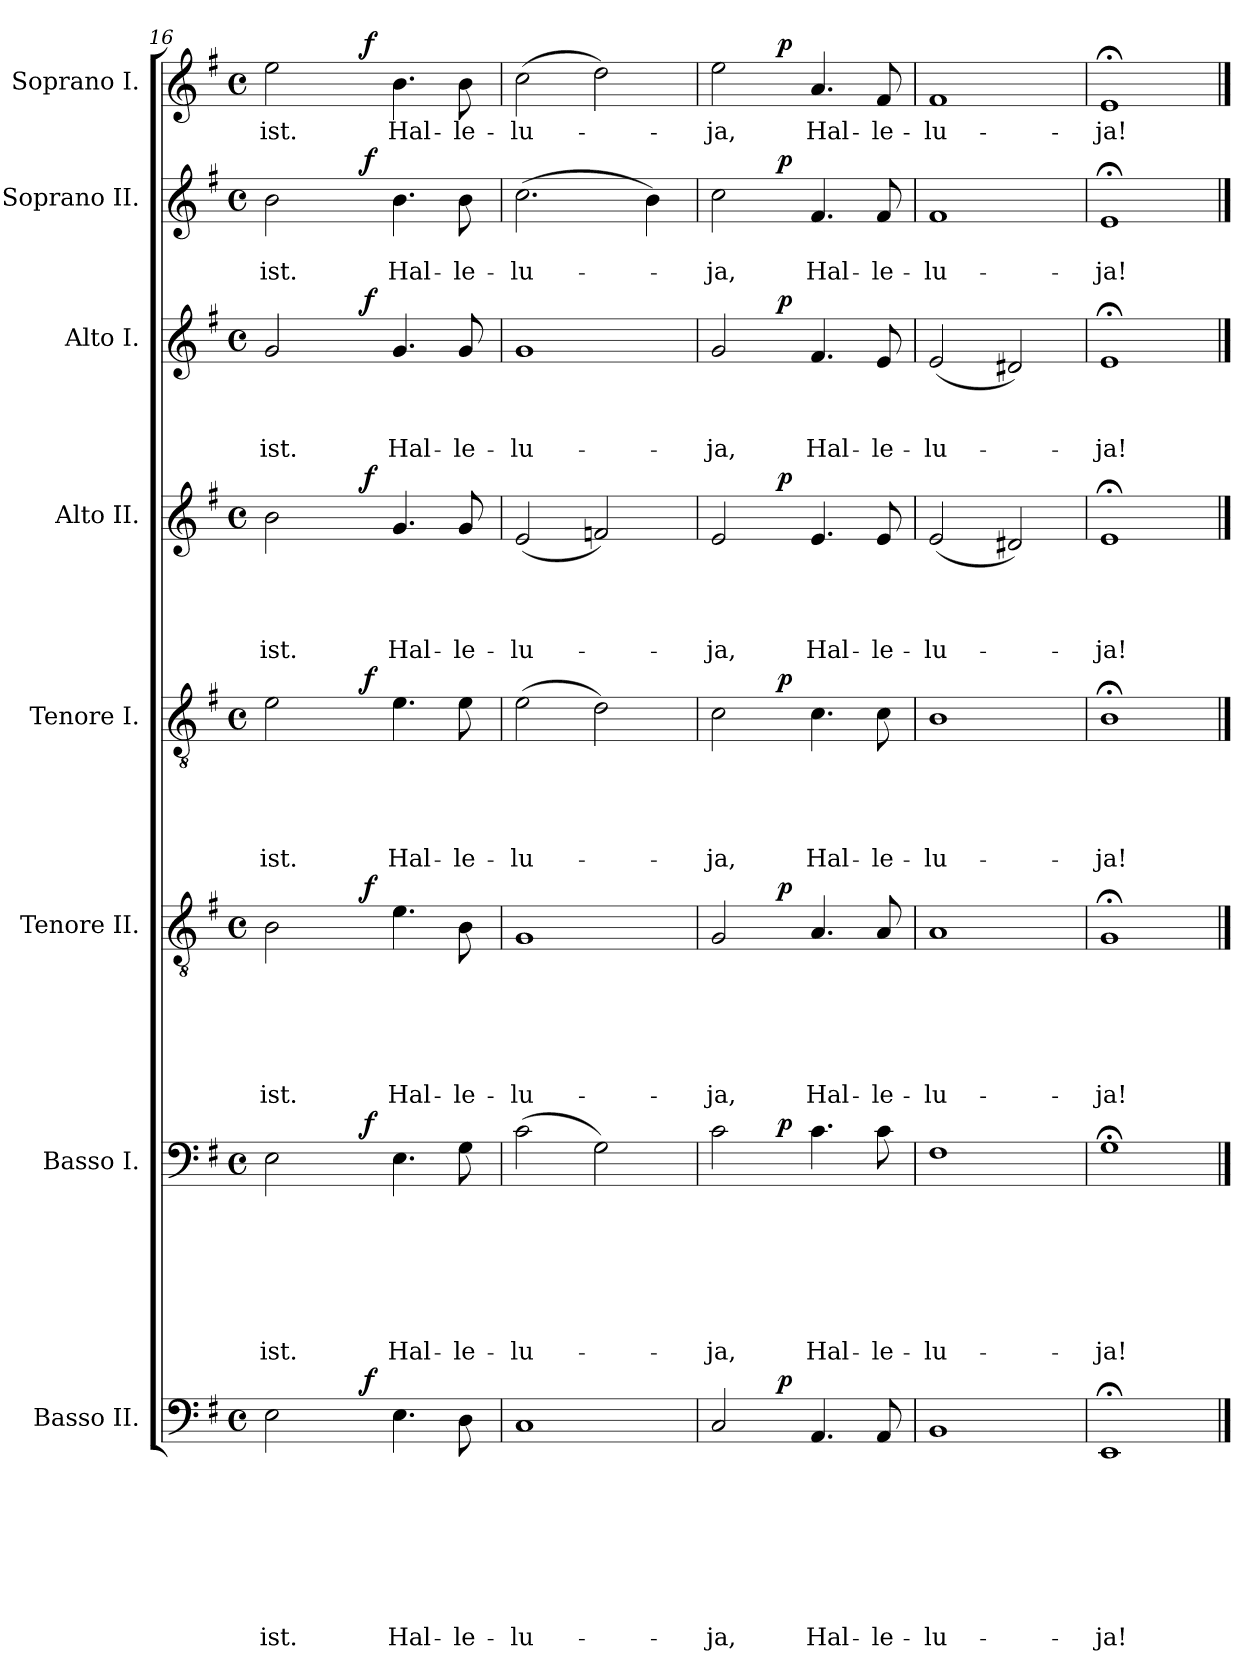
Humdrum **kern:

**kern	**text	**text	**text	**text	**text	**text	**text	**text	**dynam	**kern	**text	**text	**text	**text	**text	**text	**text	**dynam	**kern	**text	**text	**text	**text	**text	**text	**dynam	**kern	**text	**text	**text	**text	**text	**dynam	**kern	**text	**text	**text	**text	**dynam	**kern	**text	**text	**text	**dynam	**kern	**text	**text	**dynam	**kern	**text	**dynam
*part8	*part8	*part8	*part8	*part8	*part8	*part8	*part8	*part8	*part8	*part7	*part7	*part7	*part7	*part7	*part7	*part7	*part7	*part7	*part6	*part6	*part6	*part6	*part6	*part6	*part6	*part6	*part5	*part5	*part5	*part5	*part5	*part5	*part5	*part4	*part4	*part4	*part4	*part4	*part4	*part3	*part3	*part3	*part3	*part3	*part2	*part2	*part2	*part2	*part1	*part1	*part1
*staff8	*staff8	*staff8	*staff8	*staff8	*staff8	*staff8	*staff8	*staff8	*staff8	*staff7	*staff7	*staff7	*staff7	*staff7	*staff7	*staff7	*staff7	*staff7	*staff6	*staff6	*staff6	*staff6	*staff6	*staff6	*staff6	*staff6	*staff5	*staff5	*staff5	*staff5	*staff5	*staff5	*staff5	*staff4	*staff4	*staff4	*staff4	*staff4	*staff4	*staff3	*staff3	*staff3	*staff3	*staff3	*staff2	*staff2	*staff2	*staff2	*staff1	*staff1	*staff1
*I"Basso II.	*	*	*	*	*	*	*	*	*	*I"Basso I.	*	*	*	*	*	*	*	*	*I"Tenore II.	*	*	*	*	*	*	*	*I"Tenore I.	*	*	*	*	*	*	*I"Alto II.	*	*	*	*	*	*I"Alto I.	*	*	*	*	*I"Soprano II.	*	*	*	*I"Soprano I.	*	*
*clefF4	*	*	*	*	*	*	*	*	*	*clefF4	*	*	*	*	*	*	*	*	*clefGv2	*	*	*	*	*	*	*	*clefGv2	*	*	*	*	*	*	*clefG2	*	*	*	*	*	*clefG2	*	*	*	*	*clefG2	*	*	*	*clefG2	*	*
*k[f#]	*	*	*	*	*	*	*	*	*	*k[f#]	*	*	*	*	*	*	*	*	*k[f#]	*	*	*	*	*	*	*	*k[f#]	*	*	*	*	*	*	*k[f#]	*	*	*	*	*	*k[f#]	*	*	*	*	*k[f#]	*	*	*	*k[f#]	*	*
*G:	*	*	*	*	*	*	*	*	*	*G:	*	*	*	*	*	*	*	*	*G:	*	*	*	*	*	*	*	*G:	*	*	*	*	*	*	*G:	*	*	*	*	*	*G:	*	*	*	*	*G:	*	*	*	*G:	*	*
*M4/4	*	*	*	*	*	*	*	*	*	*M4/4	*	*	*	*	*	*	*	*	*M4/4	*	*	*	*	*	*	*	*M4/4	*	*	*	*	*	*	*M4/4	*	*	*	*	*	*M4/4	*	*	*	*	*M4/4	*	*	*	*M4/4	*	*
*met(c)	*	*	*	*	*	*	*	*	*	*met(c)	*	*	*	*	*	*	*	*	*met(c)	*	*	*	*	*	*	*	*met(c)	*	*	*	*	*	*	*met(c)	*	*	*	*	*	*met(c)	*	*	*	*	*met(c)	*	*	*	*met(c)	*	*
=16	=16	=16	=16	=16	=16	=16	=16	=16	=16	=16	=16	=16	=16	=16	=16	=16	=16	=16	=16	=16	=16	=16	=16	=16	=16	=16	=16	=16	=16	=16	=16	=16	=16	=16	=16	=16	=16	=16	=16	=16	=16	=16	=16	=16	=16	=16	=16	=16	=16	=16	=16
!	!	!	!	!	!	!	!	!LO:LY:b	!	!	!	!	!	!	!	!	!LO:LY:b	!	!	!	!	!	!	!	!LO:LY:b	!	!	!	!	!	!	!LO:LY:b	!	!	!	!	!	!LO:LY:b	!	!	!	!	!LO:LY:b	!	!	!	!LO:LY:b	!	!	!LO:LY:b	!
*^	*	*	*	*	*	*	*	*	*	*^	*	*	*	*	*	*	*	*	*^	*	*	*	*	*	*	*	*^	*	*	*	*	*	*	*^	*	*	*	*	*	*^	*	*	*	*	*^	*	*	*	*^	*	*
2E\	4ryy	.	.	.	.	.	.	.	ist.	.	2E\	4ryy	.	.	.	.	.	.	ist.	.	2B\	4ryy	.	.	.	.	.	ist.	.	2e\	4ryy	.	.	.	.	ist.	.	2b\	4ryy	.	.	.	ist.	.	2g/	4ryy	.	.	ist.	.	2b\	4ryy	.	ist.	.	2ee\	4ryy	ist.	.
.	8ryy	.	.	.	.	.	.	.	.	.	.	8ryy	.	.	.	.	.	.	.	.	.	8ryy	.	.	.	.	.	.	.	.	8ryy	.	.	.	.	.	.	.	8ryy	.	.	.	.	.	.	8ryy	.	.	.	.	.	8ryy	.	.	.	.	8ryy	.	.
.	32ryy	.	.	.	.	.	.	.	.	.	.	32ryy	.	.	.	.	.	.	.	.	.	32ryy	.	.	.	.	.	.	.	.	32ryy	.	.	.	.	.	.	.	32ryy	.	.	.	.	.	.	32ryy	.	.	.	.	.	32ryy	.	.	.	.	32ryy	.	.
!	!	!	!	!	!	!	!	!	!	!LO:DY:a	!	!	!	!	!	!	!	!	!	!LO:DY:a	!	!	!	!	!	!	!	!	!LO:DY:a	!	!	!	!	!	!	!	!LO:DY:a	!	!	!	!	!	!	!LO:DY:a	!	!	!	!	!	!LO:DY:a	!	!	!	!	!LO:DY:a	!	!	!	!LO:DY:a
.	2ryy	.	.	.	.	.	.	.	.	f	.	2ryy	.	.	.	.	.	.	.	f	.	2ryy	.	.	.	.	.	.	f	.	2ryy	.	.	.	.	.	f	.	2ryy	.	.	.	.	f	.	2ryy	.	.	.	f	.	2ryy	.	.	f	.	2ryy	.	f
!	!	!	!	!	!	!	!	!	!LO:LY:b	!	!	!	!	!	!	!	!	!	!LO:LY:b	!	!	!	!	!	!	!	!	!LO:LY:b	!	!	!	!	!	!	!	!LO:LY:b	!	!	!	!	!	!	!LO:LY:b	!	!	!	!	!	!LO:LY:b	!	!	!	!	!LO:LY:b	!	!	!	!LO:LY:b	!
4.E\	.	.	.	.	.	.	.	.	Hal-	.	4.E\	.	.	.	.	.	.	.	Hal-	.	4.e\	.	.	.	.	.	.	Hal-	.	4.e\	.	.	.	.	.	Hal-	.	4.g/	.	.	.	.	Hal-	.	4.g/	.	.	.	Hal-	.	4.b\	.	.	Hal-	.	4.b\	.	Hal-	.
!	!	!	!	!	!	!	!	!	!LO:LY:b	!	!	!	!	!	!	!	!	!	!LO:LY:b	!	!	!	!	!	!	!	!	!LO:LY:b	!	!	!	!	!	!	!	!LO:LY:b	!	!	!	!	!	!	!LO:LY:b	!	!	!	!	!	!LO:LY:b	!	!	!	!	!LO:LY:b	!	!	!	!LO:LY:b	!
8D\	.	.	.	.	.	.	.	.	-le-	.	8G\	.	.	.	.	.	.	.	-le-	.	8B\	.	.	.	.	.	.	-le-	.	8e\	.	.	.	.	.	-le-	.	8g/	.	.	.	.	-le-	.	8g/	.	.	.	-le-	.	8b\	.	.	-le-	.	8b\	.	-le-	.
.	16.ryy	.	.	.	.	.	.	.	.	.	.	16.ryy	.	.	.	.	.	.	.	.	.	16.ryy	.	.	.	.	.	.	.	.	16.ryy	.	.	.	.	.	.	.	16.ryy	.	.	.	.	.	.	16.ryy	.	.	.	.	.	16.ryy	.	.	.	.	16.ryy	.	.
=17!	=17!	=17!	=17!	=17!	=17!	=17!	=17!	=17!	=17!	=17!	=17!	=17!	=17!	=17!	=17!	=17!	=17!	=17!	=17!	=17!	=17!	=17!	=17!	=17!	=17!	=17!	=17!	=17!	=17!	=17!	=17!	=17!	=17!	=17!	=17!	=17!	=17!	=17!	=17!	=17!	=17!	=17!	=17!	=17!	=17!	=17!	=17!	=17!	=17!	=17!	=17!	=17!	=17!	=17!	=17!	=17!	=17!	=17!	=17!
!	!	!	!	!	!	!	!	!	!LO:LY:b	!	!	!	!	!	!	!	!	!	!LO:LY:b	!	!	!	!	!	!	!	!	!LO:LY:b	!	!	!	!	!	!	!	!LO:LY:b	!	!	!	!	!	!	!LO:LY:b	!	!	!	!	!	!LO:LY:b	!	!	!	!	!LO:LY:b	!	!	!	!LO:LY:b	!
*v	*v	*	*	*	*	*	*	*	*	*	*	*	*	*	*	*	*	*	*	*	*v	*v	*	*	*	*	*	*	*	*v	*v	*	*	*	*	*	*	*v	*v	*	*	*	*	*	*v	*v	*	*	*	*	*v	*v	*	*	*	*v	*v	*	*
*	*	*	*	*	*	*	*	*	*	*v	*v	*	*	*	*	*	*	*	*	*	*	*	*	*	*	*	*	*	*	*	*	*	*	*	*	*	*	*	*	*	*	*	*	*	*	*	*	*	*	*	*	*
1C	.	.	.	.	.	.	.	-lu-	.	(>2c\	.	.	.	.	.	.	-lu-	.	1G	.	.	.	.	.	-lu-	.	(>2e\	.	.	.	.	-lu-	.	(<2e/	.	.	.	-lu-	.	1g	.	.	-lu-	.	(>2.cc\	.	-lu-	.	(>2cc\	-lu-	.
.	.	.	.	.	.	.	.	.	.	2G\)	.	.	.	.	.	.	.	.	.	.	.	.	.	.	.	.	2d\)	.	.	.	.	.	.	2fn/)	.	.	.	.	.	.	.	.	.	.	.	.	.	.	2dd\)	.	.
.	.	.	.	.	.	.	.	.	.	.	.	.	.	.	.	.	.	.	.	.	.	.	.	.	.	.	.	.	.	.	.	.	.	.	.	.	.	.	.	.	.	.	.	.	4b\)	.	.	.	.	.	.
=18!	=18!	=18!	=18!	=18!	=18!	=18!	=18!	=18!	=18!	=18!	=18!	=18!	=18!	=18!	=18!	=18!	=18!	=18!	=18!	=18!	=18!	=18!	=18!	=18!	=18!	=18!	=18!	=18!	=18!	=18!	=18!	=18!	=18!	=18!	=18!	=18!	=18!	=18!	=18!	=18!	=18!	=18!	=18!	=18!	=18!	=18!	=18!	=18!	=18!	=18!	=18!
!	!	!	!	!	!	!	!	!LO:LY:b	!	!	!	!	!	!	!	!	!LO:LY:b	!	!	!	!	!	!	!	!LO:LY:b	!	!	!	!	!	!	!LO:LY:b	!	!	!	!	!	!LO:LY:b	!	!	!	!	!LO:LY:b	!	!	!	!LO:LY:b	!	!	!LO:LY:b	!
*^	*	*	*	*	*	*	*	*	*	*^	*	*	*	*	*	*	*	*	*^	*	*	*	*	*	*	*	*^	*	*	*	*	*	*	*^	*	*	*	*	*	*^	*	*	*	*	*^	*	*	*	*^	*	*
2C/	4.ryy	.	.	.	.	.	.	.	-ja,	.	2c\	4.ryy	.	.	.	.	.	.	-ja,	.	2G/	4.ryy	.	.	.	.	.	-ja,	.	2c\	4.ryy	.	.	.	.	-ja,	.	2e/	4.ryy	.	.	.	-ja,	.	2g/	4.ryy	.	.	-ja,	.	2cc\	4.ryy	.	-ja,	.	2ee\	4.ryy	-ja,	.
!	!	!	!	!	!	!	!	!	!	!LO:DY:a	!	!	!	!	!	!	!	!	!	!LO:DY:a	!	!	!	!	!	!	!	!	!LO:DY:a	!	!	!	!	!	!	!	!LO:DY:a	!	!	!	!	!	!	!LO:DY:a	!	!	!	!	!	!LO:DY:a	!	!	!	!	!LO:DY:a	!	!	!	!LO:DY:a
.	2ryy	.	.	.	.	.	.	.	.	p	.	2ryy	.	.	.	.	.	.	.	p	.	2ryy	.	.	.	.	.	.	p	.	2ryy	.	.	.	.	.	p	.	2ryy	.	.	.	.	p	.	2ryy	.	.	.	p	.	2ryy	.	.	p	.	2ryy	.	p
!	!	!	!	!	!	!	!	!	!LO:LY:b	!	!	!	!	!	!	!	!	!	!LO:LY:b	!	!	!	!	!	!	!	!	!LO:LY:b	!	!	!	!	!	!	!	!LO:LY:b	!	!	!	!	!	!	!LO:LY:b	!	!	!	!	!	!LO:LY:b	!	!	!	!	!LO:LY:b	!	!	!	!LO:LY:b	!
4.AA/	.	.	.	.	.	.	.	.	Hal-	.	4.c\	.	.	.	.	.	.	.	Hal-	.	4.A/	.	.	.	.	.	.	Hal-	.	4.c\	.	.	.	.	.	Hal-	.	4.e/	.	.	.	.	Hal-	.	4.f#/	.	.	.	Hal-	.	4.f#/	.	.	Hal-	.	4.a/	.	Hal-	.
!	!	!	!	!	!	!	!	!	!LO:LY:b	!	!	!	!	!	!	!	!	!	!LO:LY:b	!	!	!	!	!	!	!	!	!LO:LY:b	!	!	!	!	!	!	!	!LO:LY:b	!	!	!	!	!	!	!LO:LY:b	!	!	!	!	!	!LO:LY:b	!	!	!	!	!LO:LY:b	!	!	!	!LO:LY:b	!
8AA/	8ryy	.	.	.	.	.	.	.	-le-	.	8c\	8ryy	.	.	.	.	.	.	-le-	.	8A/	8ryy	.	.	.	.	.	-le-	.	8c\	8ryy	.	.	.	.	-le-	.	8e/	8ryy	.	.	.	-le-	.	8e/	8ryy	.	.	-le-	.	8f#/	8ryy	.	-le-	.	8f#/	8ryy	-le-	.
=19!	=19!	=19!	=19!	=19!	=19!	=19!	=19!	=19!	=19!	=19!	=19!	=19!	=19!	=19!	=19!	=19!	=19!	=19!	=19!	=19!	=19!	=19!	=19!	=19!	=19!	=19!	=19!	=19!	=19!	=19!	=19!	=19!	=19!	=19!	=19!	=19!	=19!	=19!	=19!	=19!	=19!	=19!	=19!	=19!	=19!	=19!	=19!	=19!	=19!	=19!	=19!	=19!	=19!	=19!	=19!	=19!	=19!	=19!	=19!
!	!	!	!	!	!	!	!	!	!LO:LY:b	!	!	!	!	!	!	!	!	!	!LO:LY:b	!	!	!	!	!	!	!	!	!LO:LY:b	!	!	!	!	!	!	!	!LO:LY:b	!	!	!	!	!	!	!LO:LY:b	!	!	!	!	!	!LO:LY:b	!	!	!	!	!LO:LY:b	!	!	!	!LO:LY:b	!
*v	*v	*	*	*	*	*	*	*	*	*	*	*	*	*	*	*	*	*	*	*	*v	*v	*	*	*	*	*	*	*	*v	*v	*	*	*	*	*	*	*v	*v	*	*	*	*	*	*v	*v	*	*	*	*	*v	*v	*	*	*	*v	*v	*	*
*	*	*	*	*	*	*	*	*	*	*v	*v	*	*	*	*	*	*	*	*	*	*	*	*	*	*	*	*	*	*	*	*	*	*	*	*	*	*	*	*	*	*	*	*	*	*	*	*	*	*	*	*	*
1BB	.	.	.	.	.	.	.	-lu-	.	1F#	.	.	.	.	.	.	-lu-	.	1A	.	.	.	.	.	-lu-	.	1B	.	.	.	.	-lu-	.	(<2e/	.	.	.	-lu-	.	(<2e/	.	.	-lu-	.	1f#	.	-lu-	.	1f#	-lu-	.
.	.	.	.	.	.	.	.	.	.	.	.	.	.	.	.	.	.	.	.	.	.	.	.	.	.	.	.	.	.	.	.	.	.	2d#X/)	.	.	.	.	.	2d#X/)	.	.	.	.	.	.	.	.	.	.	.
=20!	=20!	=20!	=20!	=20!	=20!	=20!	=20!	=20!	=20!	=20!	=20!	=20!	=20!	=20!	=20!	=20!	=20!	=20!	=20!	=20!	=20!	=20!	=20!	=20!	=20!	=20!	=20!	=20!	=20!	=20!	=20!	=20!	=20!	=20!	=20!	=20!	=20!	=20!	=20!	=20!	=20!	=20!	=20!	=20!	=20!	=20!	=20!	=20!	=20!	=20!	=20!
!	!	!	!	!	!	!	!	!LO:LY:b	!	!	!	!	!	!	!	!	!LO:LY:b	!	!	!	!	!	!	!	!LO:LY:b	!	!	!	!	!	!	!LO:LY:b	!	!	!	!	!	!LO:LY:b	!	!	!	!	!LO:LY:b	!	!	!	!LO:LY:b	!	!	!LO:LY:b	!
1EE;	.	.	.	.	.	.	.	-ja!	.	1G;	.	.	.	.	.	.	-ja!	.	1G;<	.	.	.	.	.	-ja!	.	1B;	.	.	.	.	-ja!	.	1e;<	.	.	.	-ja!	.	1e;<	.	.	-ja!	.	1e;<	.	-ja!	.	1e;<	-ja!	.
==	==	==	==	==	==	==	==	==	==	==	==	==	==	==	==	==	==	==	==	==	==	==	==	==	==	==	==	==	==	==	==	==	==	==	==	==	==	==	==	==	==	==	==	==	==	==	==	==	==	==	==
*-	*-	*-	*-	*-	*-	*-	*-	*-	*-	*-	*-	*-	*-	*-	*-	*-	*-	*-	*-	*-	*-	*-	*-	*-	*-	*-	*-	*-	*-	*-	*-	*-	*-	*-	*-	*-	*-	*-	*-	*-	*-	*-	*-	*-	*-	*-	*-	*-	*-	*-	*-
